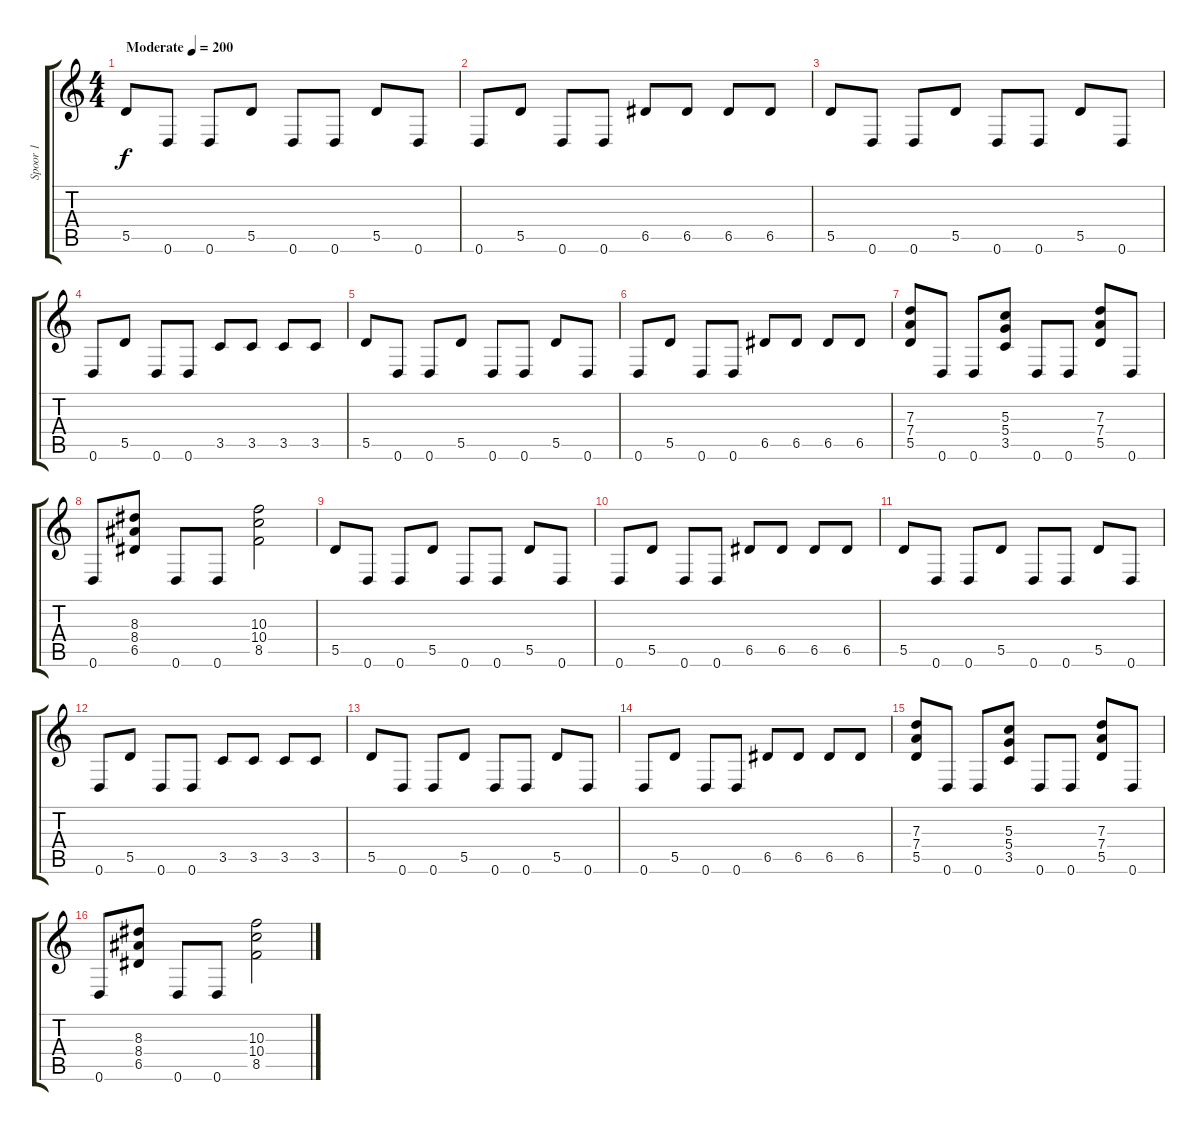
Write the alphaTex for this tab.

\track ("Spoor 1" "Spoor 1") {instrument distortionguitar}
\staff {score tabs}
\tuning (E4 B3 G3 D3 A2 D2) {hide}
\ts (4 4)
\tempo (200 "Moderate")
\clef g2
\ks c
5.5.8{dy f instrument distortionguitar} 0.6.8 0.6.8 5.5.8 0.6.8 0.6.8 5.5.8 0.6.8 |
0.6.8 5.5.8 0.6.8 0.6.8 6.5.8 6.5.8 6.5.8 6.5.8 |
5.5.8 0.6.8 0.6.8 5.5.8 0.6.8 0.6.8 5.5.8 0.6.8 |
0.6.8 5.5.8 0.6.8 0.6.8 3.5.8 3.5.8 3.5.8 3.5.8 |
5.5.8 0.6.8 0.6.8 5.5.8 0.6.8 0.6.8 5.5.8 0.6.8 |
0.6.8 5.5.8 0.6.8 0.6.8 6.5.8 6.5.8 6.5.8 6.5.8 |
(7.3 7.4 5.5).8 0.6.8 0.6.8 (5.3 5.4 3.5).8 0.6.8 0.6.8 (7.3 7.4 5.5).8 0.6.8 |
0.6.8 (8.3 8.4 6.5).8 0.6.8 0.6.8 (10.3 10.4 8.5).2 |
5.5.8{balance 8} 0.6.8 0.6.8 5.5.8 0.6.8 0.6.8 5.5.8 0.6.8 |
0.6.8 5.5.8 0.6.8 0.6.8 6.5.8 6.5.8 6.5.8 6.5.8 |
5.5.8 0.6.8 0.6.8 5.5.8 0.6.8 0.6.8 5.5.8 0.6.8 |
0.6.8 5.5.8 0.6.8 0.6.8 3.5.8 3.5.8 3.5.8 3.5.8 |
5.5.8 0.6.8 0.6.8 5.5.8 0.6.8 0.6.8 5.5.8 0.6.8 |
0.6.8 5.5.8 0.6.8 0.6.8 6.5.8 6.5.8 6.5.8 6.5.8 |
(7.3 7.4 5.5).8 0.6.8 0.6.8 (5.3 5.4 3.5).8 0.6.8 0.6.8 (7.3 7.4 5.5).8 0.6.8 |
0.6.8 (8.3 8.4 6.5).8 0.6.8 0.6.8 (10.3 10.4 8.5).2
